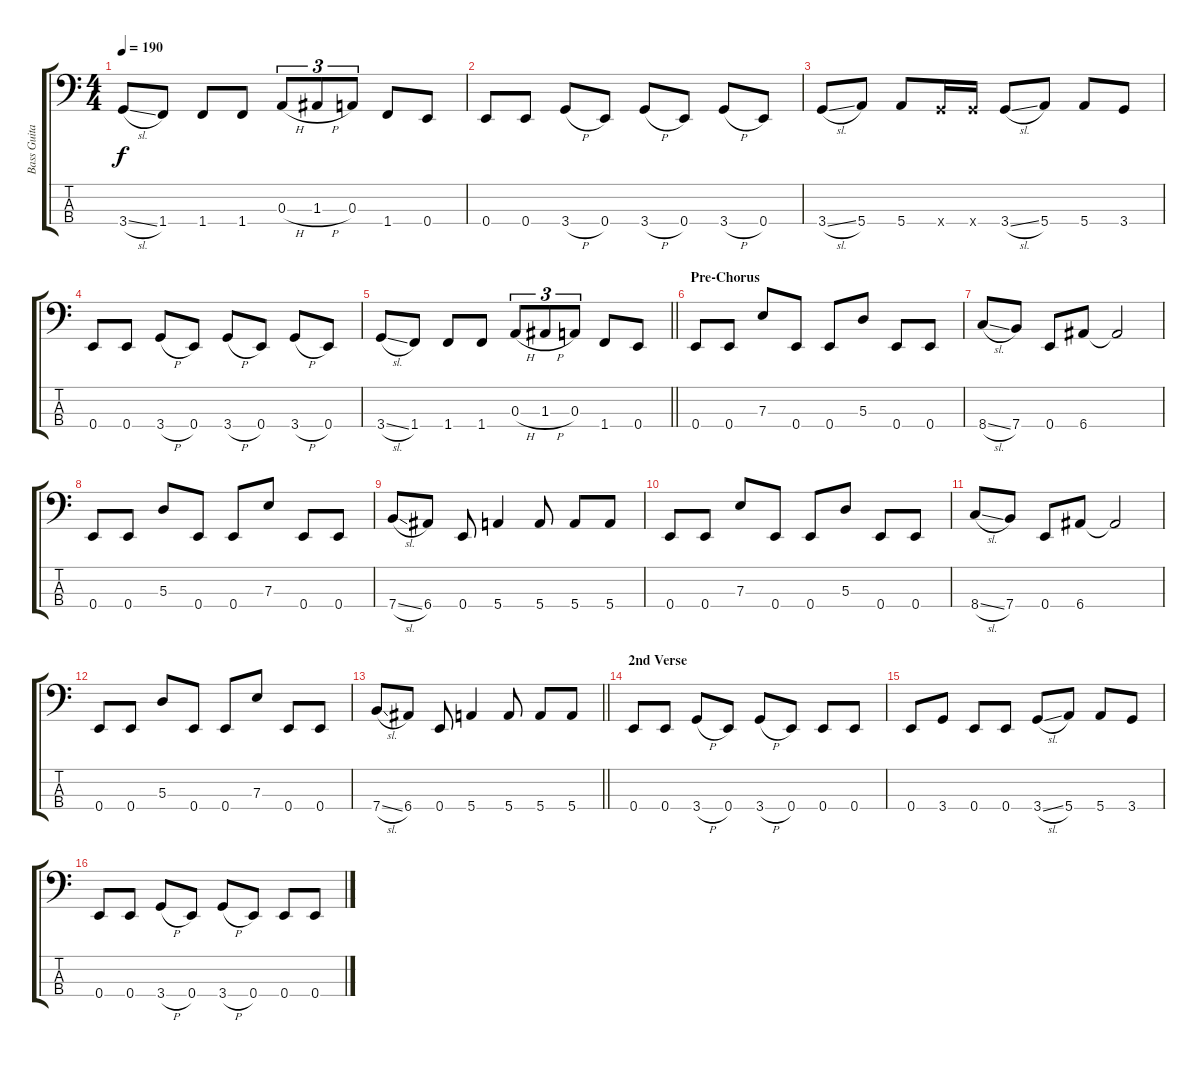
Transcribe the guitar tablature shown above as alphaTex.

\track ("Bass Guitar" "Bass Guita") {instrument electricbassfinger}
\staff {score tabs}
\tuning (G2 D2 A1 E1) {hide}
\ts (4 4)
\tempo 190
\clef f4
\ks c
3.4{sl}.8{dy f} 1.4.8 1.4.8 1.4.8 0.3{h}.8{tu (3 2)} 1.3{h}.8{tu (3 2)} 0.3.8{tu (3 2)} 1.4.8 0.4.8 |
0.4.8 0.4.8 3.4{h}.8 0.4.8 3.4{h}.8 0.4.8 3.4{h}.8 0.4.8 |
3.4{sl}.8 5.4.8 5.4.8 3.4{x}.16 3.4{x}.16 3.4{sl}.8 5.4.8 5.4.8 3.4.8 |
0.4.8 0.4.8 3.4{h}.8 0.4.8 3.4{h}.8 0.4.8 3.4{h}.8 0.4.8 |
\barLineRight lightlight
3.4{sl}.8 1.4.8 1.4.8 1.4.8 0.3{h}.8{tu (3 2)} 1.3{h}.8{tu (3 2)} 0.3.8{tu (3 2)} 1.4.8 0.4.8 |
\section ("" "Pre-Chorus")
0.4.8 0.4.8 7.3.8 0.4.8 0.4.8 5.3.8 0.4.8 0.4.8 |
8.4{sl}.8 7.4.8 0.4.8 6.4.8 6.4{t}.2 |
0.4.8 0.4.8 5.3.8 0.4.8 0.4.8 7.3.8 0.4.8 0.4.8 |
7.4{sl}.8 6.4.8 0.4.8 5.4.4 5.4.8 5.4.8 5.4.8 |
0.4.8 0.4.8 7.3.8 0.4.8 0.4.8 5.3.8 0.4.8 0.4.8 |
8.4{sl}.8 7.4.8 0.4.8 6.4.8 6.4{t}.2 |
0.4.8 0.4.8 5.3.8 0.4.8 0.4.8 7.3.8 0.4.8 0.4.8 |
\barLineRight lightlight
7.4{sl}.8 6.4.8 0.4.8 5.4.4 5.4.8 5.4.8 5.4.8 |
\section ("" "2nd Verse")
0.4.8 0.4.8 3.4{h}.8 0.4.8 3.4{h}.8 0.4.8 0.4.8 0.4.8 |
0.4.8 3.4.8 0.4.8 0.4.8 3.4{sl}.8 5.4.8 5.4.8 3.4.8 |
0.4.8 0.4.8 3.4{h}.8 0.4.8 3.4{h}.8 0.4.8 0.4.8 0.4.8
